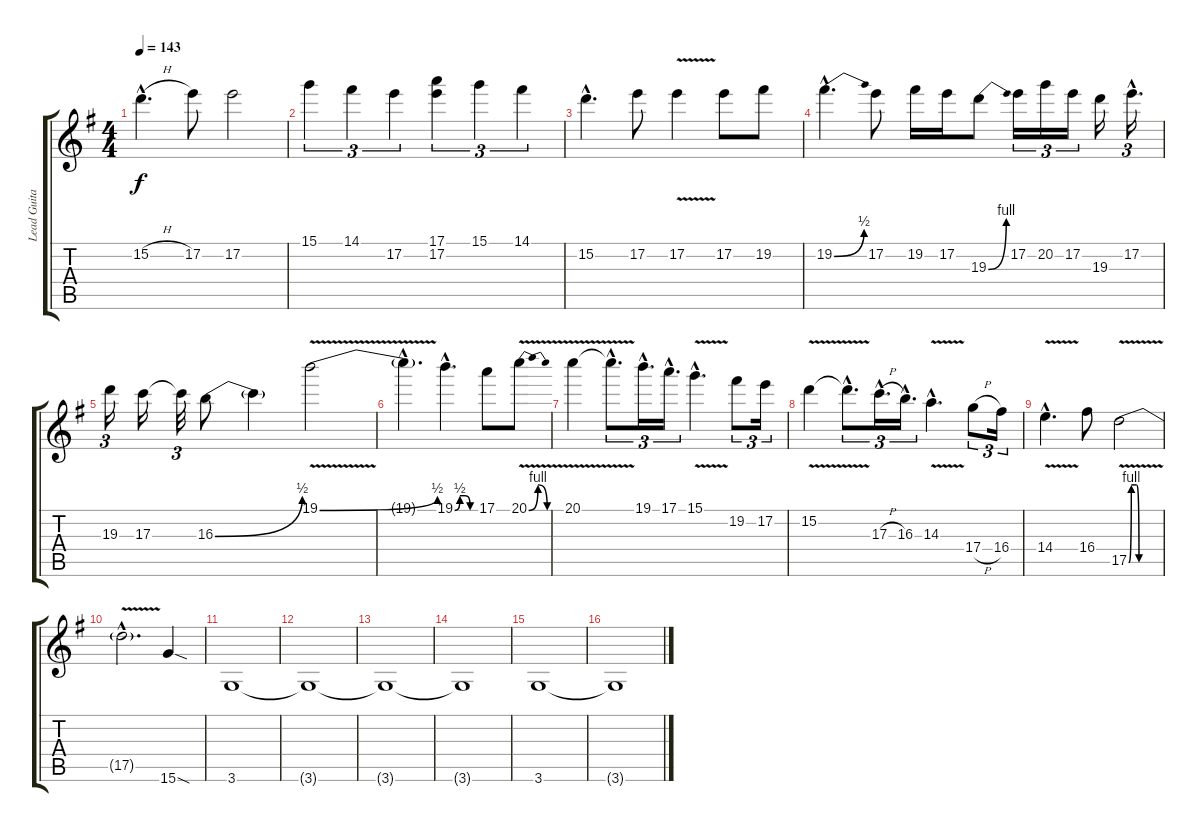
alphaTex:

\track ("Lead Guitar" "Lead Guita") {instrument distortionguitar}
\staff {score tabs}
\tuning (E4 B3 G3 D3 A2 E2) {hide}
\ts (4 4)
\tempo 143
\clef g2
\ks g
15.2{h hac}.4{d dy f} 17.2.8 17.2.2 |
15.1.4{tu (3 2)} 14.1.4{tu (3 2)} 17.2.4{tu (3 2)} (17.1 17.2).4{tu (3 2)} 15.1.4{tu (3 2)} 14.1.4{tu (3 2)} |
15.2{hac}.4{d} 17.2.8 17.2{v}.4 17.2.8 19.2.8 |
19.2{be (bend 0 0 60 2) hac}.4{d} 17.2.8 19.2.16 17.2.16 19.3{be (bend 0 0 60 4)}.8 17.2.16{tu (3 2)} 20.2.16{tu (3 2)} 17.2.16{tu (3 2)} 19.3.16 17.2{hac}.16{d tu (3 2)} |
19.3.16{tu (3 2)} 17.3.16 17.3{t}.32{tu (3 2)} 16.3{be (bend 0 0 60 2)}.8 16.3{t}.4 19.1{be (bend 0 0 60 2) v}.2 |
19.1{hac t}.4{d} 19.1{be (custom 0 0 15 2 30 2 45 0 60 0) hac}.4{d} 17.1.8 20.1{be (bendrelease 0 0 15 4 30 4 60 0) v}.8 |
20.1{v}.4 20.1{hac t}.8{d tu (3 2)} 19.1{hac}.16{d tu (3 2)} 17.1{hac}.16{d tu (3 2)} 15.1{v hac}.4{d} 19.2.8{tu (3 2)} 17.2.16{tu (3 2)} |
15.2{v}.4 15.2{hac t}.8{d tu (3 2)} 17.3{h hac}.16{d tu (3 2)} 16.3{hac}.16{d tu (3 2)} 14.3{v hac}.4{d} 17.4{h}.8{tu (3 2)} 16.4.16{tu (3 2)} |
14.4{v hac}.4{d} 16.4.8 17.5{be (custom 0 0 5 4 15 4 20 0 60 0) v}.2 |
17.5{hac t}.2{d} 15.6{sod}.4 |
3.6.1 |
3.6{t}.1 |
3.6{t}.1 |
3.6{t}.1 |
3.6.1 |
3.6{t}.1
